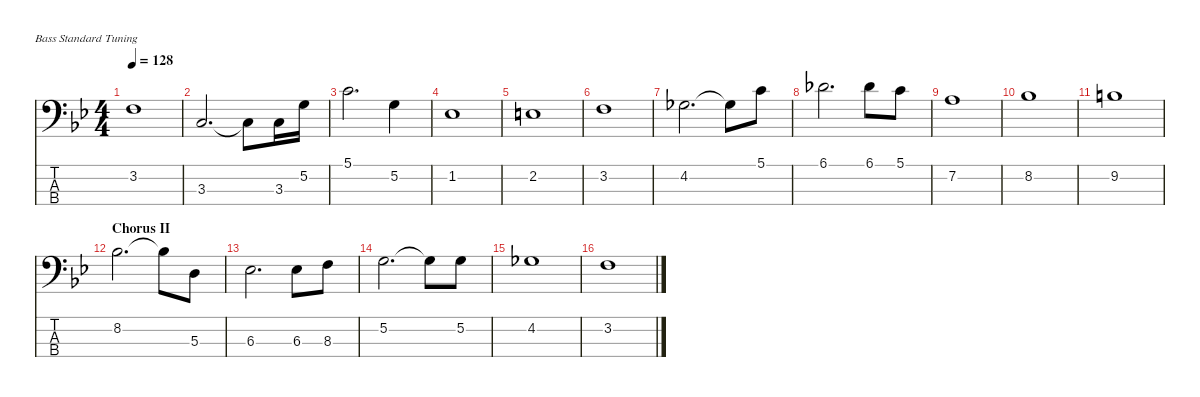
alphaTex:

\defaultSystemsLayout 4
\hideDynamics
\bracketExtendMode nobrackets
\singleTrackTrackNamePolicy hidden
\multiTrackTrackNamePolicy hidden
\firstSystemTrackNameMode fullname
\firstSystemTrackNameOrientation horizontal
\otherSystemsTrackNameOrientation horizontal
\track ("Bass" "el.bs.") {instrument electricbassfinger}
\staff {score tabs}
\tuning (G2 D2 A1 E1)
\ts (4 4)
\tempo 128
\clef f4
\ks bb
3.2{acc forcenatural}.1{dy f beam Down} |
3.3{acc forcenatural}.2{d beam Up} 3.3{t acc forcenatural}.8{beam Down} 3.3{acc forcenatural}.16{beam Down} 5.2{acc forcenatural}.16{beam Down} |
5.1{acc forcenatural}.2{d beam Down} 5.2{acc forcenatural}.4{beam Down} |
1.2{acc b}.1{beam Down} |
2.2{acc forcenatural}.1{beam Down} |
3.2{acc forcenatural}.1{beam Down} |
4.2{acc b}.2{d beam Down} 4.2{t acc b}.8{beam Down} 5.1{acc forcenatural}.8{beam Down} |
6.1{acc b}.2{d beam Down} 6.1{acc b}.8{beam Down} 5.1{acc forcenatural}.8{beam Down} |
7.2{acc forcenatural}.1{beam Down} |
8.2{acc b}.1{beam Down} |
9.2{acc forcenatural}.1{beam Down} |
\section ("" "Chorus II")
8.2{acc b}.2{d beam Down} 8.2{t acc b}.8{beam Down} 5.3{acc forcenatural}.8{beam Down} |
6.3{acc b}.2{d beam Down} 6.3{acc b}.8{beam Down} 8.3{acc forcenatural}.8{beam Down} |
5.2{acc forcenatural}.2{d beam Down} 5.2{t acc forcenatural}.8{beam Down} 5.2{acc forcenatural}.8{beam Down} |
4.2{acc b}.1{beam Down} |
3.2{acc forcenatural}.1{beam Down}
